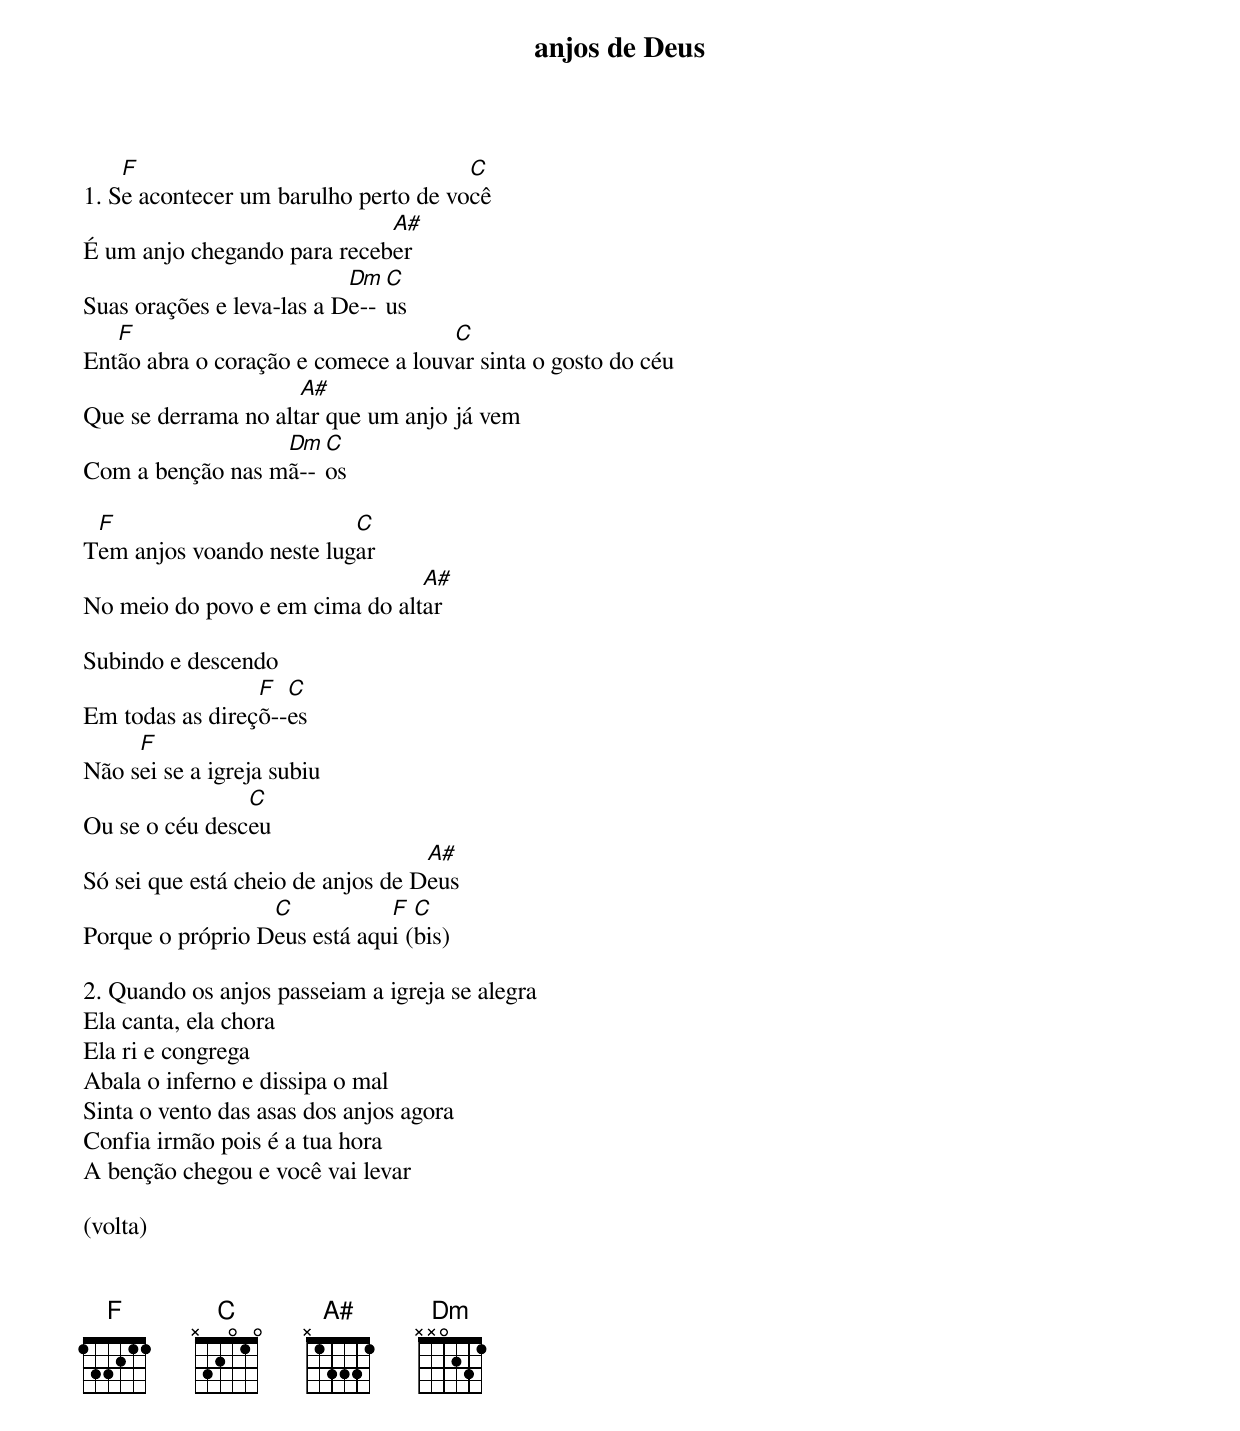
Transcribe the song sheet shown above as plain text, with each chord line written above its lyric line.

anjos de Deus

    F                                 C
1. Se acontecer um barulho perto de você
                             A#
É um anjo chegando para receber
                           Dm C
Suas orações e leva-las a De--us
   F                                C
Então abra o coração e comece a louvar sinta o gosto do céu
                     A#
Que se derrama no altar que um anjo já vem
                  Dm C
Com a benção nas mã--os

 F                        C
Tem anjos voando neste lugar
                                A#
No meio do povo e em cima do altar

Subindo e descendo
                 F  C
Em todas as direçõ--es
     F
Não sei se a igreja subiu
                C
Ou se o céu desceu
                                   A#
Só sei que está cheio de anjos de Deus
                  C           F  C
Porque o próprio Deus está aqui (bis)

2. Quando os anjos passeiam a igreja se alegra
Ela canta, ela chora
Ela ri e congrega
Abala o inferno e dissipa o mal
Sinta o vento das asas dos anjos agora
Confia irmão pois é a tua hora
A benção chegou e você vai levar

(volta)

<iframe src="https://www.youtube.com/embed/GDOT8uGe-OA" frameborder="0"></iframe>
